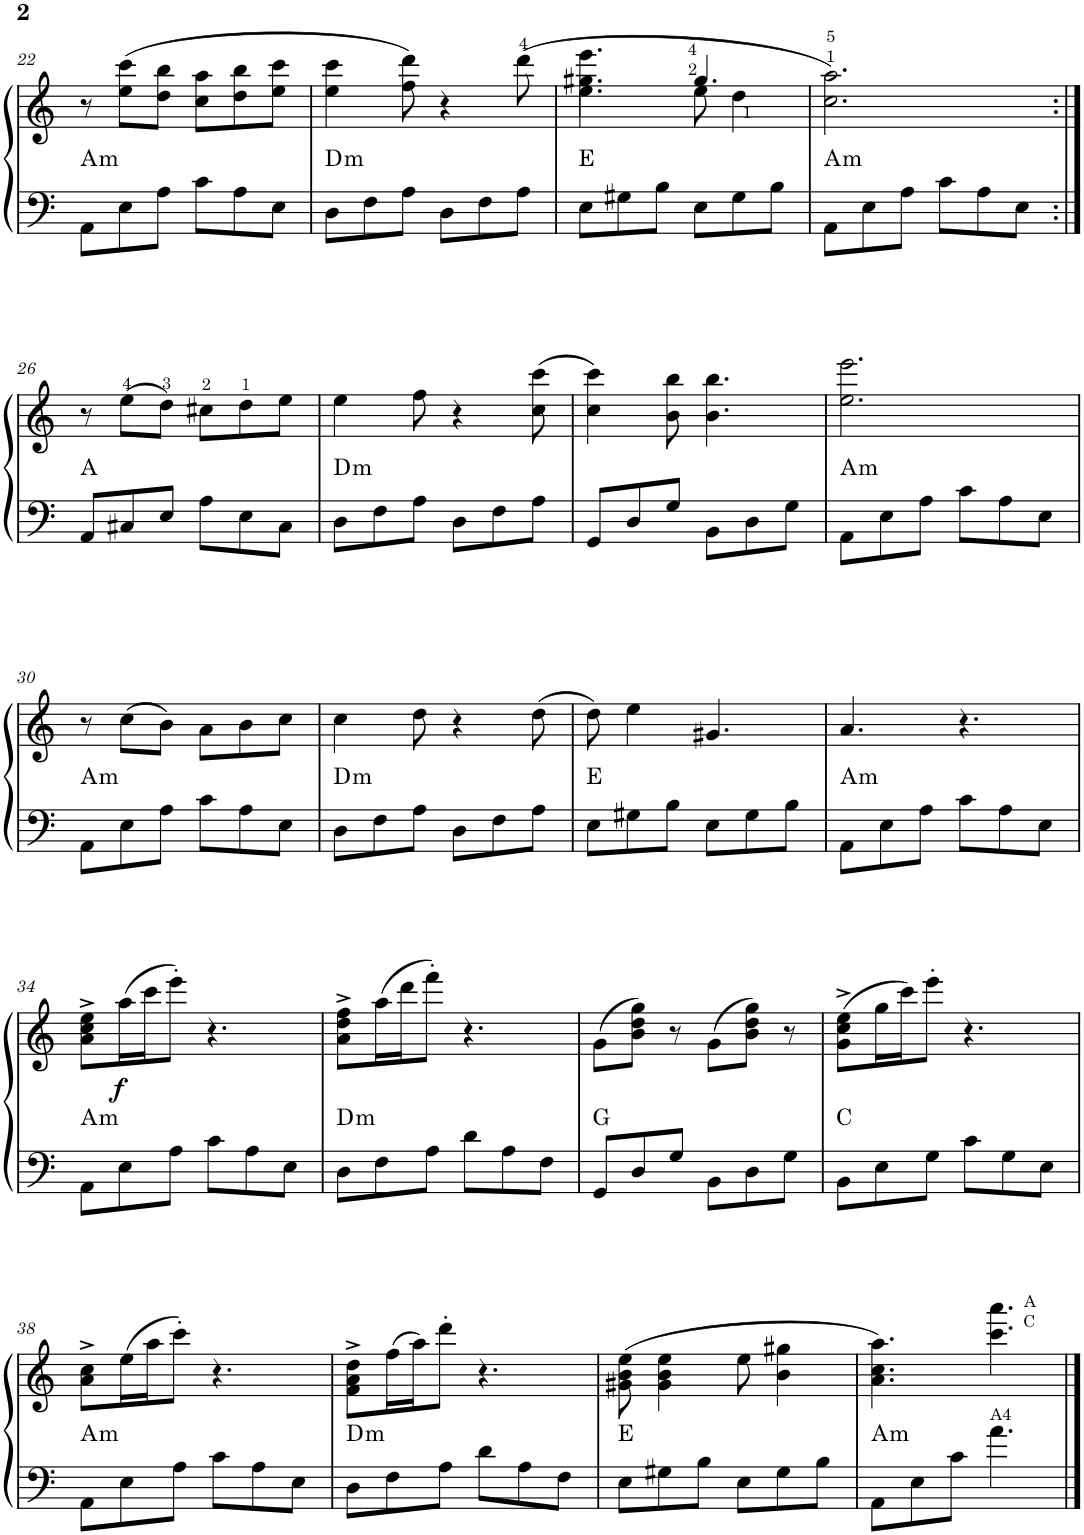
**kern	**kern	**dynam	**harte
*part1	*part1	*part1	*part1
*staff2	*staff1	*staff1/2	*
*I"Piano	*	*	*
*I'Pno.	*	*	*
!!LO:PB:g=z
*clefF4	*clefG2	*	*
*k[]	*k[]	*	*
*M6/8	*M6/8	*	*
=22	=22	=22	=22
!	!	!	!LO:H:kt=m
8AA\L	8r	.	A:min
8E\	(8ee\ 8ccc\L	.	.
8A\J	8dd\ 8bb\J	.	.
8c\L	8cc\ 8aa\L	.	.
8A\	8dd\ 8bb\	.	.
8E\J	8ee\ 8ccc\J	.	.
=23	=23	=23	=23
!	!	!	!LO:H:kt=m
8D\L	4ee\ 4ccc\	.	D:min
8F\	.	.	.
8A\J	8ff\ 8ddd\)	.	.
8D\L	4r	.	.
8F\	.	.	.
8A\J	(8ddd\	.	.
=24	=24	=24	=24
*	*^	*	*
8E\L	4.gg#X\ 4.eee\	4.ee\	.	E:maj
8G#X\	.	.	.	.
8B\J	.	.	.	.
8E\L	4.gg#/	8ee\	.	.
8G#\	.	4dd\	.	.
8B\J	.	.	.	.
*	*v	*v	*	*
=25	=25	=25	=25
!	!	!	!LO:H:kt=m
8AA\L	2.cc\ 2.aa\)	.	A:min
8E\	.	.	.
8A\J	.	.	.
8c\L	.	.	.
8A\	.	.	.
8E\J	.	.	.
!!LO:LB:g=z
=26:|!	=26:|!	=26:|!	=26:|!
8AA/L	8r	.	A:maj
8C#X/	(8ee\L	.	.
8E/J	8dd\J)	.	.
8A\L	8cc#X\L	.	.
8E\	8dd\	.	.
8C#\J	8ee\J	.	.
=27	=27	=27	=27
!	!	!	!LO:H:kt=m
8D\L	4ee\	.	D:min
8F\	.	.	.
8A\J	8ff\	.	.
8D\L	4r	.	.
8F\	.	.	.
8A\J	(8cc\ 8ccc\	.	.
=28	=28	=28	=28
8GG/L	4cc\ 4ccc\)	.	.
8D/	.	.	.
8G/J	8b\ 8bb\	.	.
8BB\L	4.b\ 4.bb\	.	.
8D\	.	.	.
8G\J	.	.	.
=29	=29	=29	=29
!	!	!	!LO:H:kt=m
8AA\L	2.ee\ 2.eee\	.	A:min
8E\	.	.	.
8A\J	.	.	.
8c\L	.	.	.
8A\	.	.	.
8E\J	.	.	.
!!LO:LB:g=z
=30	=30	=30	=30
!	!	!	!LO:H:kt=m
8AA\L	8r	.	A:min
8E\	(8cc\L	.	.
8A\J	8b\J)	.	.
8c\L	8a\L	.	.
8A\	8b\	.	.
8E\J	8cc\J	.	.
=31	=31	=31	=31
!	!	!	!LO:H:kt=m
8D\L	4cc\	.	D:min
8F\	.	.	.
8A\J	8dd\	.	.
8D\L	4r	.	.
8F\	.	.	.
8A\J	(8dd\	.	.
=32	=32	=32	=32
8E\L	8dd\)	.	E:maj
8G#X\	4ee\	.	.
8B\J	.	.	.
8E\L	4.g#X/	.	.
8G#\	.	.	.
8B\J	.	.	.
=33	=33	=33	=33
!	!	!	!LO:H:kt=m
8AA\L	4.a/	.	A:min
8E\	.	.	.
8A\J	.	.	.
8c\L	4.r	.	.
8A\	.	.	.
8E\J	.	.	.
!!LO:LB:g=z
=34	=34	=34	=34
!	!	!	!LO:H:kt=m
8AA\L	8a\^ 8cc\^ 8ee\^L	.	A:min
!	!	!LO:DY:b	!
8E\	(16aa\L	f	.
.	16ccc\J	.	.
8A\J	8eee'\J)	.	.
8c\L	4.r	.	.
8A\	.	.	.
8E\J	.	.	.
=35	=35	=35	=35
!	!	!	!LO:H:kt=m
8D\L	8a\^ 8dd\^ 8ff\^L	.	D:min
8F\	(16aa\L	.	.
.	16ddd\J	.	.
8A\J	8fff'\J)	.	.
8d\L	4.r	.	.
8A\	.	.	.
8F\J	.	.	.
=36	=36	=36	=36
8GG/L	(8g\L	.	G:maj
8D/	8b\ 8dd\ 8gg\J)	.	.
8G/J	8r	.	.
8BB\L	(8g\L	.	.
8D\	8b\ 8dd\ 8gg\J)	.	.
8G\J	8r	.	.
=37	=37	=37	=37
8BB\L	(8g\^ 8cc\^ 8ee\^L	.	C:maj
8E\	16gg\L	.	.
.	16ccc\J)	.	.
8G\J	8eee'\J	.	.
8c\L	4.r	.	.
8G\	.	.	.
8E\J	.	.	.
!!LO:LB:g=z
=38	=38	=38	=38
!	!	!	!LO:H:kt=m
8AA\L	8a\^ 8cc\^L	.	A:min
8E\	(16ee\L	.	.
.	16aa\J	.	.
8A\J	8ccc'\J)	.	.
8c\L	4.r	.	.
8A\	.	.	.
8E\J	.	.	.
=39	=39	=39	=39
!	!	!	!LO:H:kt=m
8D\L	8f\^ 8a\^ 8dd\^L	.	D:min
8F\	(16ff\L	.	.
.	16aa\J)	.	.
8A\J	8ddd'\J	.	.
8d\L	4.r	.	.
8A\	.	.	.
8F\J	.	.	.
=40	=40	=40	=40
8E\L	(8g#X\ 8b\ 8ee\	.	E:maj
8G#X\	4g#\ 4b\ 4ee\	.	.
8B\J	.	.	.
8E\L	8ee\	.	.
8G#\	4b\ 4gg#X\	.	.
8B\J	.	.	.
=41	=41	=41	=41
!	!	!	!LO:H:kt=m
8AA\L	4.a\ 4.cc\ 4.aa\)	.	A:min
8E\	.	.	.
8c\J	.	.	.
!	!LO:TX:a:t=A	!	!
!	!LO:TX:a:t=C	!	!
!LO:TX:a:t=A4	!	!	!
4.a\	4.ccc\ 4.aaa\	.	.
==	==	==	==
*-	*-	*-	*-
